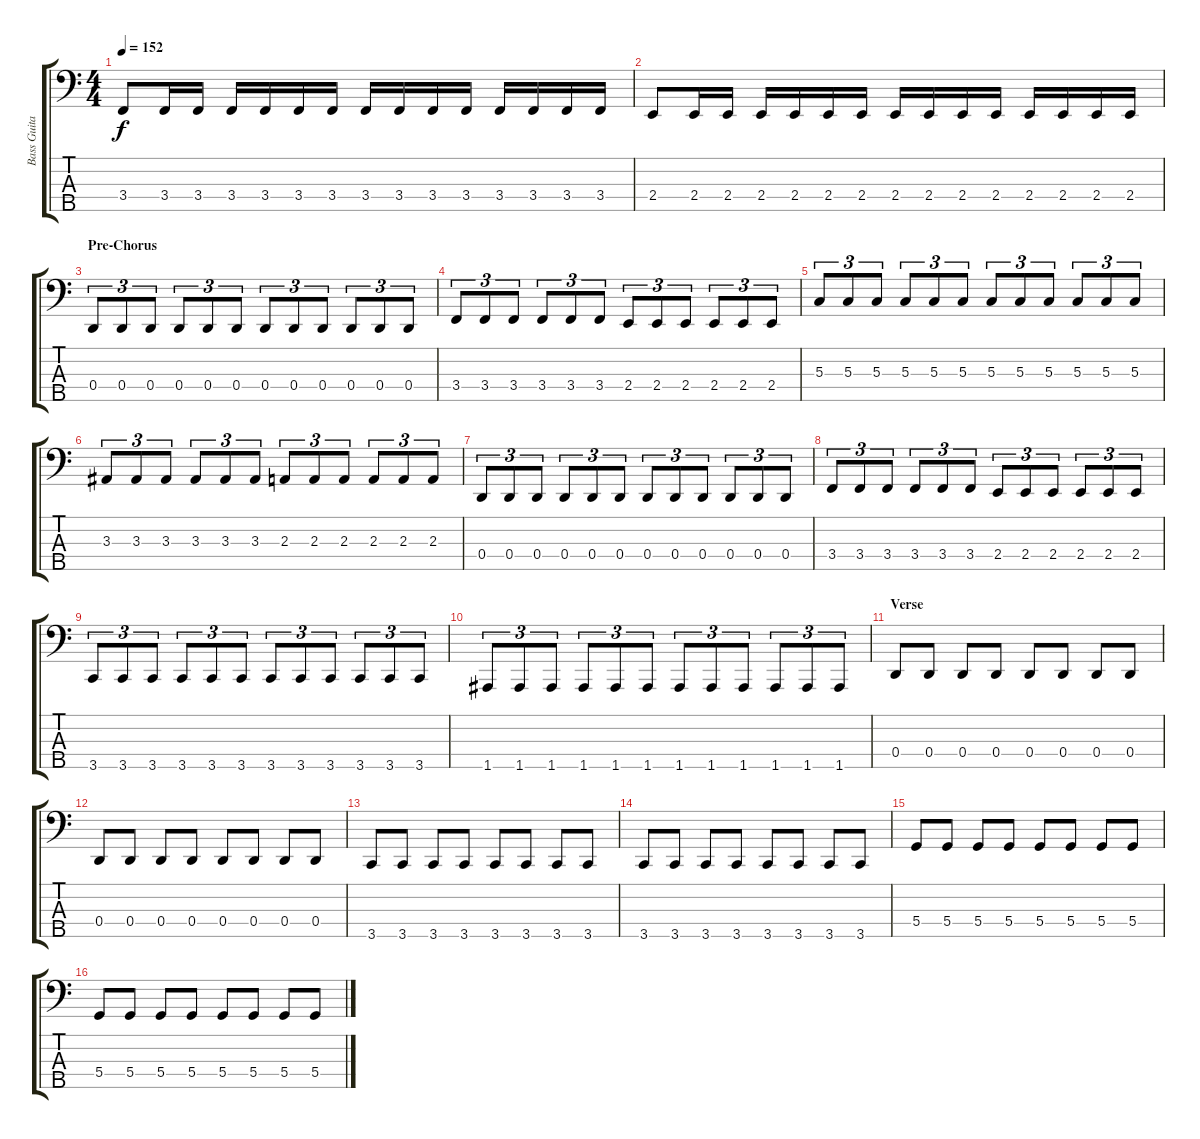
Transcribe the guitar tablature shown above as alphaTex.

\track ("Bass Guitar" "Bass Guita") {instrument electricbasspick}
\staff {score tabs}
\tuning (F2 C2 G1 D1 A0) {hide}
\ts (4 4)
\tempo 152
\clef f4
\ks c
3.4.8{dy f} 3.4.16 3.4.16 3.4.16 3.4.16 3.4.16 3.4.16 3.4.16 3.4.16 3.4.16 3.4.16 3.4.16 3.4.16 3.4.16 3.4.16 |
2.4.8 2.4.16 2.4.16 2.4.16 2.4.16 2.4.16 2.4.16 2.4.16 2.4.16 2.4.16 2.4.16 2.4.16 2.4.16 2.4.16 2.4.16 |
\section ("" "Pre-Chorus")
0.4.8{tu (3 2)} 0.4.8{tu (3 2)} 0.4.8{tu (3 2)} 0.4.8{tu (3 2)} 0.4.8{tu (3 2)} 0.4.8{tu (3 2)} 0.4.8{tu (3 2)} 0.4.8{tu (3 2)} 0.4.8{tu (3 2)} 0.4.8{tu (3 2)} 0.4.8{tu (3 2)} 0.4.8{tu (3 2)} |
3.4.8{tu (3 2)} 3.4.8{tu (3 2)} 3.4.8{tu (3 2)} 3.4.8{tu (3 2)} 3.4.8{tu (3 2)} 3.4.8{tu (3 2)} 2.4.8{tu (3 2)} 2.4.8{tu (3 2)} 2.4.8{tu (3 2)} 2.4.8{tu (3 2)} 2.4.8{tu (3 2)} 2.4.8{tu (3 2)} |
5.3.8{tu (3 2)} 5.3.8{tu (3 2)} 5.3.8{tu (3 2)} 5.3.8{tu (3 2)} 5.3.8{tu (3 2)} 5.3.8{tu (3 2)} 5.3.8{tu (3 2)} 5.3.8{tu (3 2)} 5.3.8{tu (3 2)} 5.3.8{tu (3 2)} 5.3.8{tu (3 2)} 5.3.8{tu (3 2)} |
3.3.8{tu (3 2)} 3.3.8{tu (3 2)} 3.3.8{tu (3 2)} 3.3.8{tu (3 2)} 3.3.8{tu (3 2)} 3.3.8{tu (3 2)} 2.3.8{tu (3 2)} 2.3.8{tu (3 2)} 2.3.8{tu (3 2)} 2.3.8{tu (3 2)} 2.3.8{tu (3 2)} 2.3.8{tu (3 2)} |
0.4.8{tu (3 2)} 0.4.8{tu (3 2)} 0.4.8{tu (3 2)} 0.4.8{tu (3 2)} 0.4.8{tu (3 2)} 0.4.8{tu (3 2)} 0.4.8{tu (3 2)} 0.4.8{tu (3 2)} 0.4.8{tu (3 2)} 0.4.8{tu (3 2)} 0.4.8{tu (3 2)} 0.4.8{tu (3 2)} |
3.4.8{tu (3 2)} 3.4.8{tu (3 2)} 3.4.8{tu (3 2)} 3.4.8{tu (3 2)} 3.4.8{tu (3 2)} 3.4.8{tu (3 2)} 2.4.8{tu (3 2)} 2.4.8{tu (3 2)} 2.4.8{tu (3 2)} 2.4.8{tu (3 2)} 2.4.8{tu (3 2)} 2.4.8{tu (3 2)} |
3.5.8{tu (3 2)} 3.5.8{tu (3 2)} 3.5.8{tu (3 2)} 3.5.8{tu (3 2)} 3.5.8{tu (3 2)} 3.5.8{tu (3 2)} 3.5.8{tu (3 2)} 3.5.8{tu (3 2)} 3.5.8{tu (3 2)} 3.5.8{tu (3 2)} 3.5.8{tu (3 2)} 3.5.8{tu (3 2)} |
1.5.8{tu (3 2)} 1.5.8{tu (3 2)} 1.5.8{tu (3 2)} 1.5.8{tu (3 2)} 1.5.8{tu (3 2)} 1.5.8{tu (3 2)} 1.5.8{tu (3 2)} 1.5.8{tu (3 2)} 1.5.8{tu (3 2)} 1.5.8{tu (3 2)} 1.5.8{tu (3 2)} 1.5.8{tu (3 2)} |
\section ("" "Verse")
0.4.8 0.4.8 0.4.8 0.4.8 0.4.8 0.4.8 0.4.8 0.4.8 |
0.4.8 0.4.8 0.4.8 0.4.8 0.4.8 0.4.8 0.4.8 0.4.8 |
3.5.8 3.5.8 3.5.8 3.5.8 3.5.8 3.5.8 3.5.8 3.5.8 |
3.5.8 3.5.8 3.5.8 3.5.8 3.5.8 3.5.8 3.5.8 3.5.8 |
5.4.8 5.4.8 5.4.8 5.4.8 5.4.8 5.4.8 5.4.8 5.4.8 |
5.4.8 5.4.8 5.4.8 5.4.8 5.4.8 5.4.8 5.4.8 5.4.8
